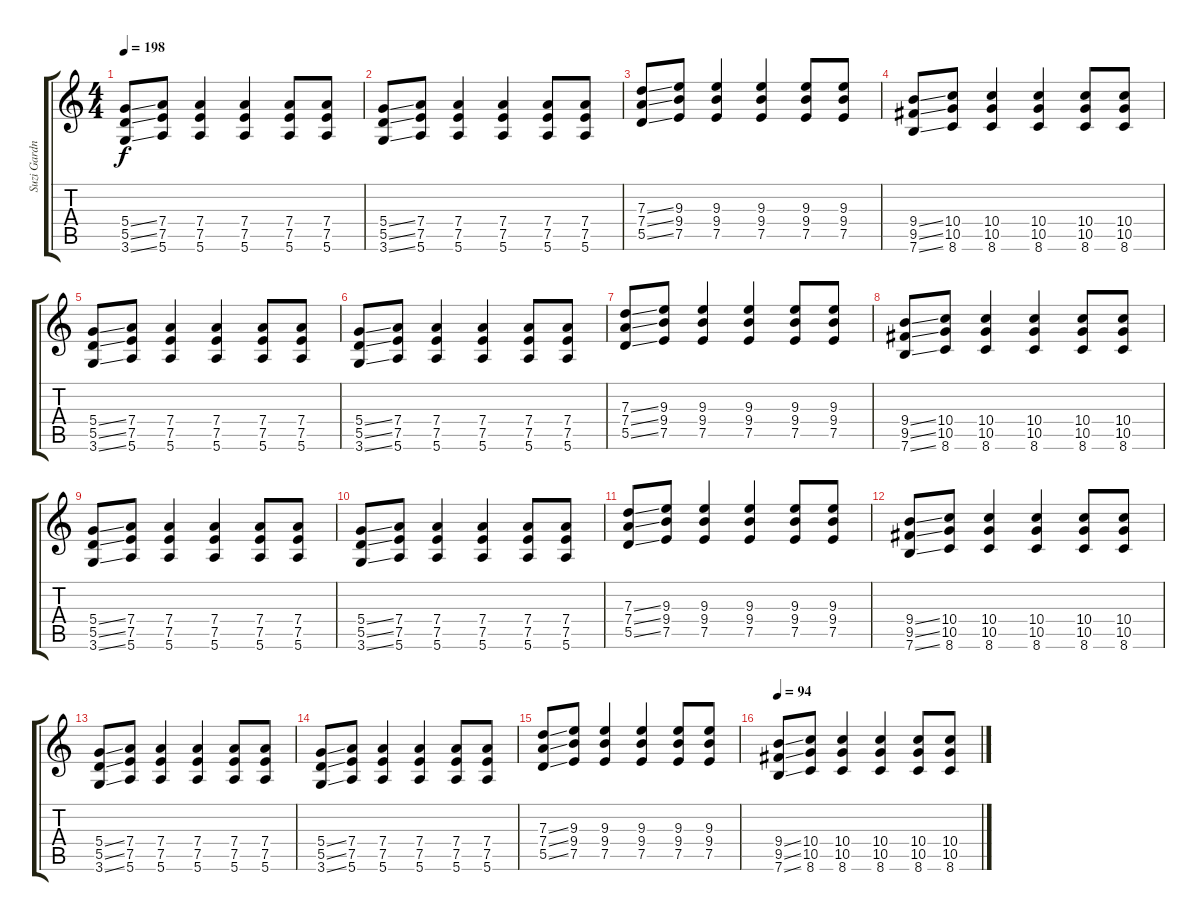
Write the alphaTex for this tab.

\track ("Suzi Gardner" "Suzi Gardn") {instrument distortionguitar}
\staff {score tabs}
\tuning (E4 B3 G3 D3 A2 E2) {hide}
\ts (4 4)
\tempo 198
\clef g2
\ks c
(5.4{ss} 5.5{ss} 3.6{ss}).8{dy f} (7.4 7.5 5.6).8 (7.4 7.5 5.6).4 (7.4 7.5 5.6).4 (7.4 7.5 5.6).8 (7.4 7.5 5.6).8 |
(5.4{ss} 5.5{ss} 3.6{ss}).8 (7.4 7.5 5.6).8 (7.4 7.5 5.6).4 (7.4 7.5 5.6).4 (7.4 7.5 5.6).8 (7.4 7.5 5.6).8 |
(7.3{ss} 7.4{ss} 5.5{ss}).8 (9.3 9.4 7.5).8 (9.3 9.4 7.5).4 (9.3 9.4 7.5).4 (9.3 9.4 7.5).8 (9.3 9.4 7.5).8 |
(9.4{ss} 9.5{ss} 7.6{ss}).8 (10.4 10.5 8.6).8 (10.4 10.5 8.6).4 (10.4 10.5 8.6).4 (10.4 10.5 8.6).8 (10.4 10.5 8.6).8 |
(5.4{ss} 5.5{ss} 3.6{ss}).8 (7.4 7.5 5.6).8 (7.4 7.5 5.6).4 (7.4 7.5 5.6).4 (7.4 7.5 5.6).8 (7.4 7.5 5.6).8 |
(5.4{ss} 5.5{ss} 3.6{ss}).8 (7.4 7.5 5.6).8 (7.4 7.5 5.6).4 (7.4 7.5 5.6).4 (7.4 7.5 5.6).8 (7.4 7.5 5.6).8 |
(7.3{ss} 7.4{ss} 5.5{ss}).8 (9.3 9.4 7.5).8 (9.3 9.4 7.5).4 (9.3 9.4 7.5).4 (9.3 9.4 7.5).8 (9.3 9.4 7.5).8 |
(9.4{ss} 9.5{ss} 7.6{ss}).8 (10.4 10.5 8.6).8 (10.4 10.5 8.6).4 (10.4 10.5 8.6).4 (10.4 10.5 8.6).8 (10.4 10.5 8.6).8 |
(5.4{ss} 5.5{ss} 3.6{ss}).8 (7.4 7.5 5.6).8 (7.4 7.5 5.6).4 (7.4 7.5 5.6).4 (7.4 7.5 5.6).8 (7.4 7.5 5.6).8 |
(5.4{ss} 5.5{ss} 3.6{ss}).8 (7.4 7.5 5.6).8 (7.4 7.5 5.6).4 (7.4 7.5 5.6).4 (7.4 7.5 5.6).8 (7.4 7.5 5.6).8 |
(7.3{ss} 7.4{ss} 5.5{ss}).8 (9.3 9.4 7.5).8 (9.3 9.4 7.5).4 (9.3 9.4 7.5).4 (9.3 9.4 7.5).8 (9.3 9.4 7.5).8 |
(9.4{ss} 9.5{ss} 7.6{ss}).8 (10.4 10.5 8.6).8 (10.4 10.5 8.6).4 (10.4 10.5 8.6).4 (10.4 10.5 8.6).8 (10.4 10.5 8.6).8 |
(5.4{ss} 5.5{ss} 3.6{ss}).8 (7.4 7.5 5.6).8 (7.4 7.5 5.6).4 (7.4 7.5 5.6).4 (7.4 7.5 5.6).8 (7.4 7.5 5.6).8 |
(5.4{ss} 5.5{ss} 3.6{ss}).8 (7.4 7.5 5.6).8 (7.4 7.5 5.6).4 (7.4 7.5 5.6).4 (7.4 7.5 5.6).8 (7.4 7.5 5.6).8 |
(7.3{ss} 7.4{ss} 5.5{ss}).8 (9.3 9.4 7.5).8 (9.3 9.4 7.5).4 (9.3 9.4 7.5).4 (9.3 9.4 7.5).8 (9.3 9.4 7.5).8 |
\tempo 94
(9.4{ss} 9.5{ss} 7.6{ss}).8 (10.4 10.5 8.6).8 (10.4 10.5 8.6).4 (10.4 10.5 8.6).4 (10.4 10.5 8.6).8 (10.4 10.5 8.6).8
